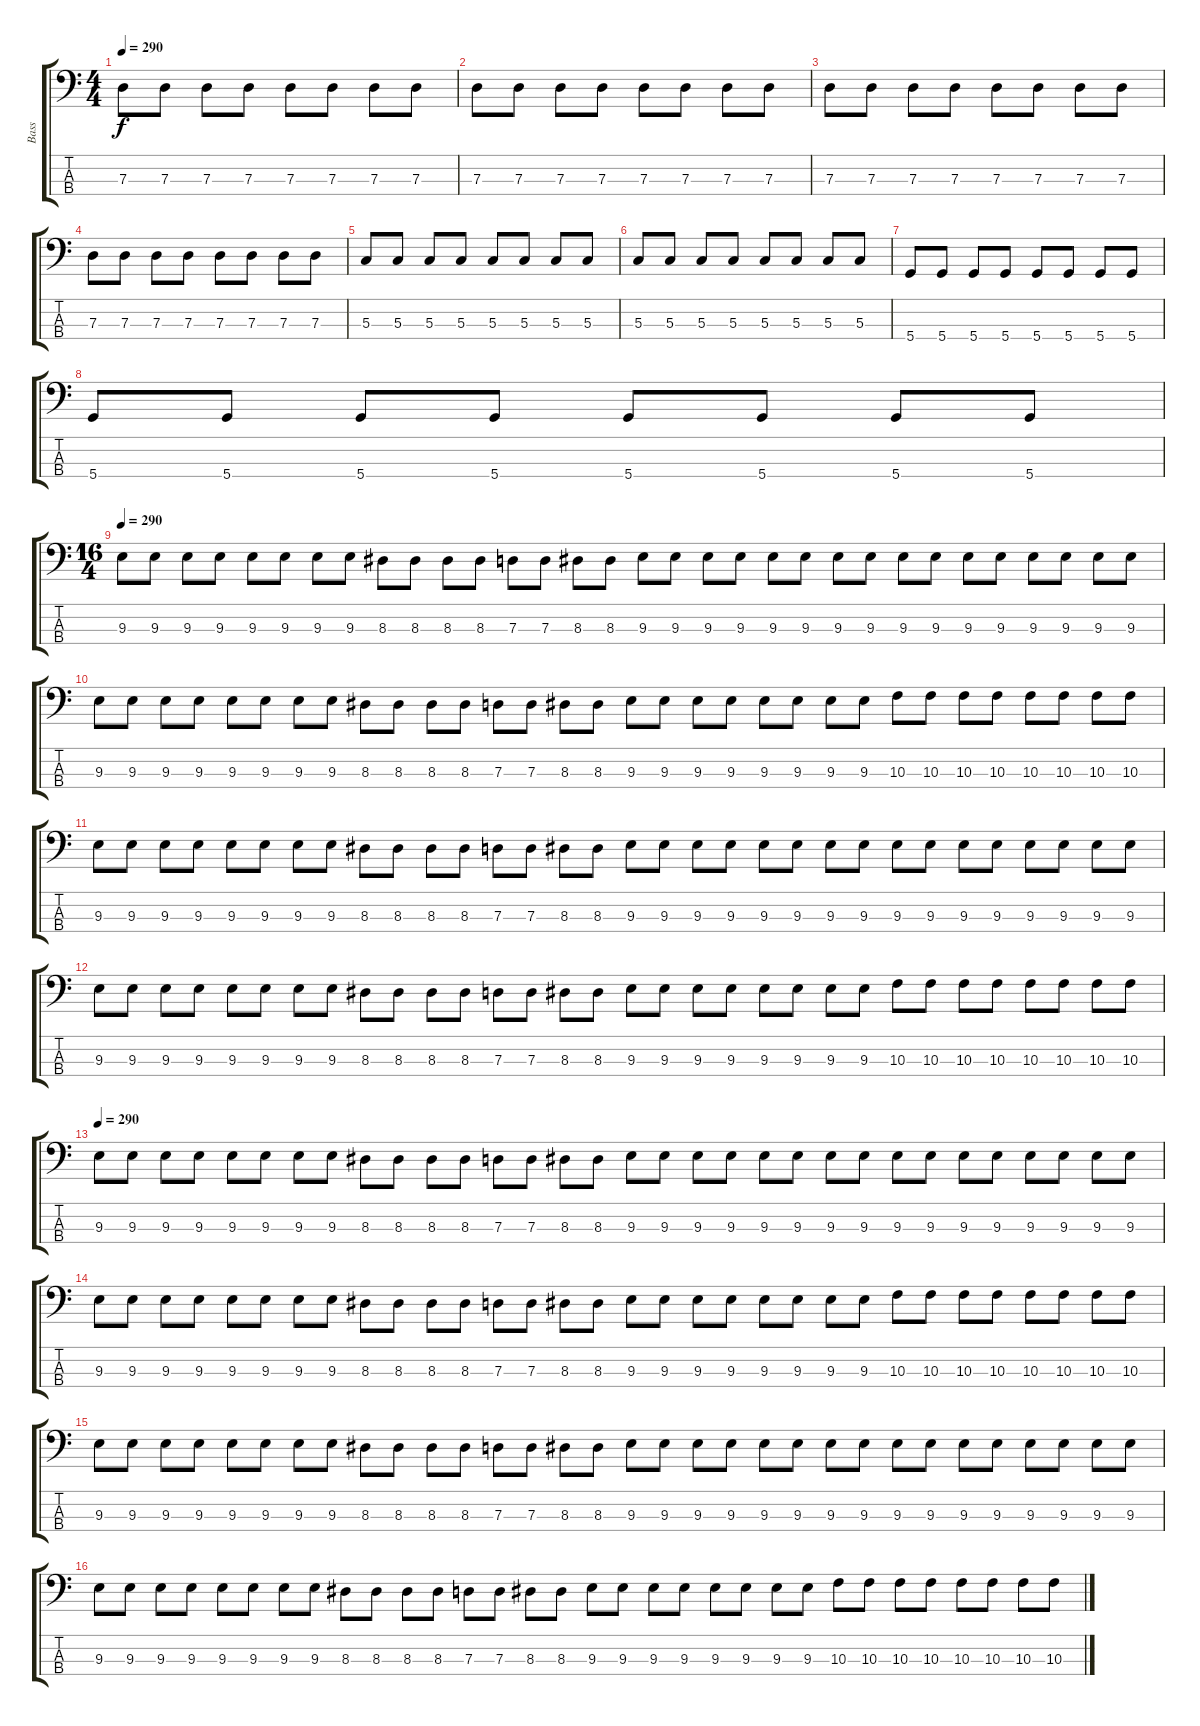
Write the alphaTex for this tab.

\track ("Bass" "Bass") {instrument electricbasspick}
\staff {score tabs}
\tuning (F2 C2 G1 D1) {hide}
\ts (4 4)
\tempo 290
\clef f4
\ks c
7.3.8{dy f} 7.3.8 7.3.8 7.3.8 7.3.8 7.3.8 7.3.8 7.3.8 |
7.3.8 7.3.8 7.3.8 7.3.8 7.3.8 7.3.8 7.3.8 7.3.8 |
7.3.8 7.3.8 7.3.8 7.3.8 7.3.8 7.3.8 7.3.8 7.3.8 |
7.3.8 7.3.8 7.3.8 7.3.8 7.3.8 7.3.8 7.3.8 7.3.8 |
5.3.8 5.3.8 5.3.8 5.3.8 5.3.8 5.3.8 5.3.8 5.3.8 |
5.3.8 5.3.8 5.3.8 5.3.8 5.3.8 5.3.8 5.3.8 5.3.8 |
5.4.8 5.4.8 5.4.8 5.4.8 5.4.8 5.4.8 5.4.8 5.4.8 |
5.4.8 5.4.8 5.4.8 5.4.8 5.4.8 5.4.8 5.4.8 5.4.8 |
\ts (16 4)
\tempo 290
9.3.8 9.3.8 9.3.8 9.3.8 9.3.8 9.3.8 9.3.8 9.3.8 8.3.8 8.3.8 8.3.8 8.3.8 7.3.8 7.3.8 8.3.8 8.3.8 9.3.8 9.3.8 9.3.8 9.3.8 9.3.8 9.3.8 9.3.8 9.3.8 9.3.8 9.3.8 9.3.8 9.3.8 9.3.8 9.3.8 9.3.8 9.3.8 |
9.3.8 9.3.8 9.3.8 9.3.8 9.3.8 9.3.8 9.3.8 9.3.8 8.3.8 8.3.8 8.3.8 8.3.8 7.3.8 7.3.8 8.3.8 8.3.8 9.3.8 9.3.8 9.3.8 9.3.8 9.3.8 9.3.8 9.3.8 9.3.8 10.3.8 10.3.8 10.3.8 10.3.8 10.3.8 10.3.8 10.3.8 10.3.8 |
9.3.8 9.3.8 9.3.8 9.3.8 9.3.8 9.3.8 9.3.8 9.3.8 8.3.8 8.3.8 8.3.8 8.3.8 7.3.8 7.3.8 8.3.8 8.3.8 9.3.8 9.3.8 9.3.8 9.3.8 9.3.8 9.3.8 9.3.8 9.3.8 9.3.8 9.3.8 9.3.8 9.3.8 9.3.8 9.3.8 9.3.8 9.3.8 |
9.3.8 9.3.8 9.3.8 9.3.8 9.3.8 9.3.8 9.3.8 9.3.8 8.3.8 8.3.8 8.3.8 8.3.8 7.3.8 7.3.8 8.3.8 8.3.8 9.3.8 9.3.8 9.3.8 9.3.8 9.3.8 9.3.8 9.3.8 9.3.8 10.3.8 10.3.8 10.3.8 10.3.8 10.3.8 10.3.8 10.3.8 10.3.8 |
\tempo 290
9.3.8 9.3.8 9.3.8 9.3.8 9.3.8 9.3.8 9.3.8 9.3.8 8.3.8 8.3.8 8.3.8 8.3.8 7.3.8 7.3.8 8.3.8 8.3.8 9.3.8 9.3.8 9.3.8 9.3.8 9.3.8 9.3.8 9.3.8 9.3.8 9.3.8 9.3.8 9.3.8 9.3.8 9.3.8 9.3.8 9.3.8 9.3.8 |
9.3.8 9.3.8 9.3.8 9.3.8 9.3.8 9.3.8 9.3.8 9.3.8 8.3.8 8.3.8 8.3.8 8.3.8 7.3.8 7.3.8 8.3.8 8.3.8 9.3.8 9.3.8 9.3.8 9.3.8 9.3.8 9.3.8 9.3.8 9.3.8 10.3.8 10.3.8 10.3.8 10.3.8 10.3.8 10.3.8 10.3.8 10.3.8 |
9.3.8 9.3.8 9.3.8 9.3.8 9.3.8 9.3.8 9.3.8 9.3.8 8.3.8 8.3.8 8.3.8 8.3.8 7.3.8 7.3.8 8.3.8 8.3.8 9.3.8 9.3.8 9.3.8 9.3.8 9.3.8 9.3.8 9.3.8 9.3.8 9.3.8 9.3.8 9.3.8 9.3.8 9.3.8 9.3.8 9.3.8 9.3.8 |
9.3.8 9.3.8 9.3.8 9.3.8 9.3.8 9.3.8 9.3.8 9.3.8 8.3.8 8.3.8 8.3.8 8.3.8 7.3.8 7.3.8 8.3.8 8.3.8 9.3.8 9.3.8 9.3.8 9.3.8 9.3.8 9.3.8 9.3.8 9.3.8 10.3.8 10.3.8 10.3.8 10.3.8 10.3.8 10.3.8 10.3.8 10.3.8
